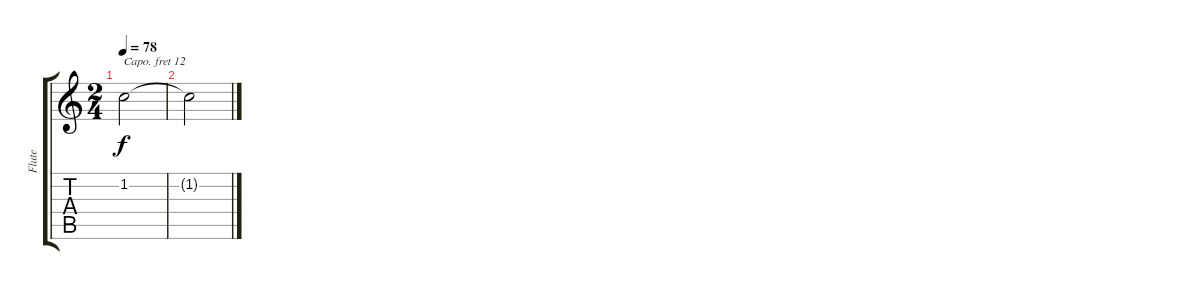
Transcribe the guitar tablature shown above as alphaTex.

\track ("Flute" "Flute") {instrument panflute}
\staff {score tabs}
\capo 12
\tuning (E4 B3 G3 D3 A2 E2) {hide}
\ts (2 4)
\tempo 78
\clef g2
\ks c
1.2.2{dy f} |
1.2{t}.2
